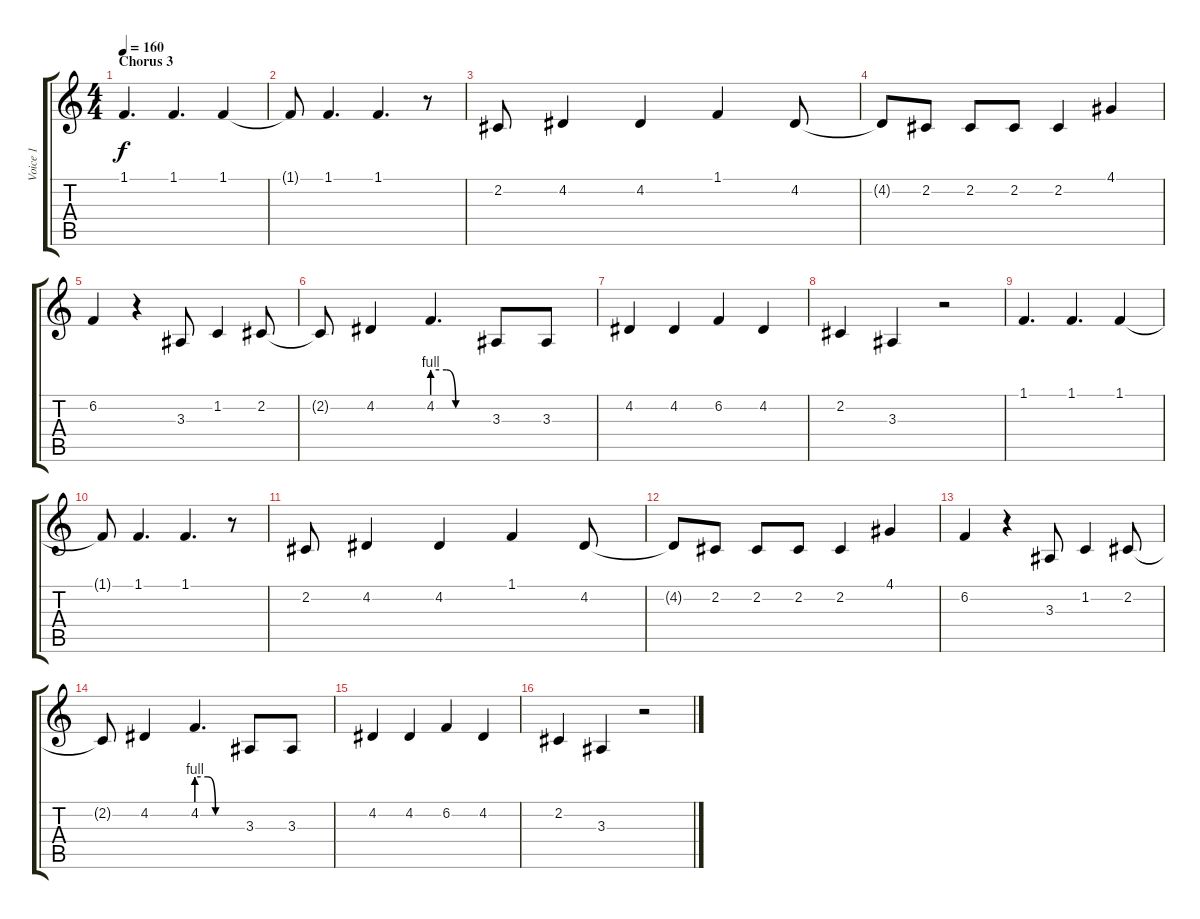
\track ("Voice 1" "Voice 1") {instrument oboe}
\staff {score tabs}
\tuning (E4 B3 G3 D3 A2 E2) {hide}
\ts (4 4)
\section ("" "Chorus 3")
\tempo 160
\clef g2
\ks c
1.1.4{d dy f} 1.1.4{d} 1.1.4 |
1.1{t}.8 1.1.4{d} 1.1.4{d} r.8 |
2.2.8 4.2.4 4.2.4 1.1.4 4.2.8 |
4.2{t}.8 2.2.8 2.2.8 2.2.8 2.2.4 4.1.4 |
6.2.4 r.4 3.3.8 1.2.4 2.2.8 |
2.2{t}.8 4.2.4 4.2{be (custom 0 4 15 4 25 0 40 0 60 0)}.4{d} 3.3.8 3.3.8 |
4.2.4 4.2.4 6.2.4 4.2.4 |
2.2.4 3.3.4 r.2 |
1.1.4{d} 1.1.4{d} 1.1.4 |
1.1{t}.8 1.1.4{d} 1.1.4{d} r.8 |
2.2.8 4.2.4 4.2.4 1.1.4 4.2.8 |
4.2{t}.8 2.2.8 2.2.8 2.2.8 2.2.4 4.1.4 |
6.2.4 r.4 3.3.8 1.2.4 2.2.8 |
2.2{t}.8 4.2.4 4.2{be (custom 0 4 15 4 25 0 40 0 60 0)}.4{d} 3.3.8 3.3.8 |
4.2.4 4.2.4 6.2.4 4.2.4 |
2.2.4 3.3.4 r.2
